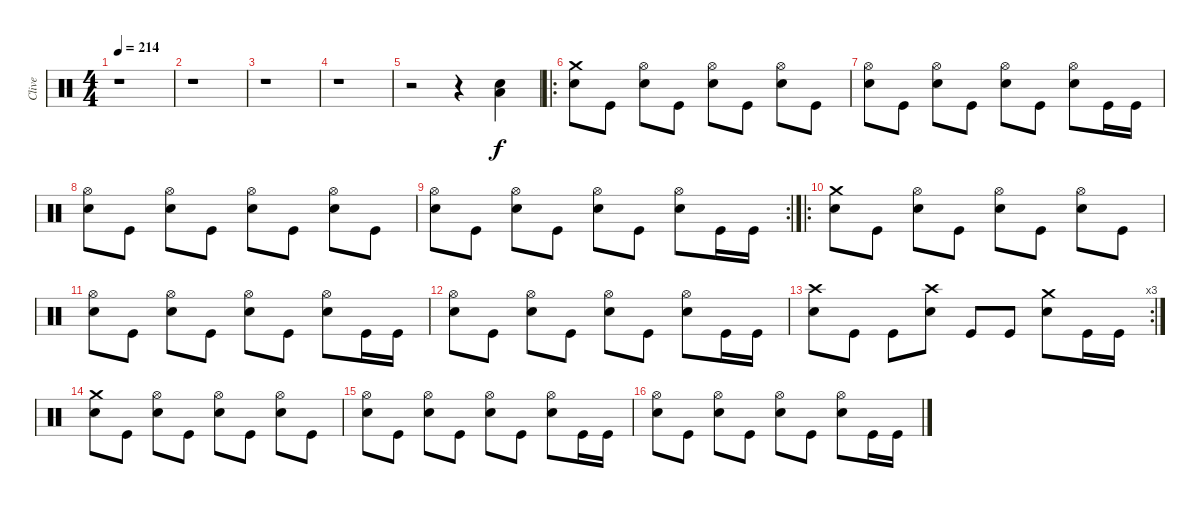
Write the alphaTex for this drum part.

\track ("Clive" "Clive") {instrument percussion}
\staff {score}
\articulation defaults
\ts (4 4)
\tempo 214
\clef neutral
\ks c
r.1{dy f} |
r.1 |
r.1 |
r.1 |
r.2 r.4 ("Snare (hit) 2" "Low Floor Tom (hit)").4 |
\ro
("Crash medium (hit)" "Snare (hit) 2").8 "Kick (hit)".8 ("Hi-Hat (open)" "Snare (hit) 2").8 "Kick (hit)".8 ("Hi-Hat (open)" "Snare (hit) 2").8 "Kick (hit)".8 ("Hi-Hat (open)" "Snare (hit) 2").8 "Kick (hit)".8 |
("Hi-Hat (open)" "Snare (hit) 2").8 "Kick (hit)".8 ("Hi-Hat (open)" "Snare (hit) 2").8 "Kick (hit)".8 ("Hi-Hat (open)" "Snare (hit) 2").8 "Kick (hit)".8 ("Hi-Hat (open)" "Snare (hit) 2").8 "Kick (hit)".16 "Kick (hit)".16 |
("Hi-Hat (open)" "Snare (hit) 2").8 "Kick (hit)".8 ("Hi-Hat (open)" "Snare (hit) 2").8 "Kick (hit)".8 ("Hi-Hat (open)" "Snare (hit) 2").8 "Kick (hit)".8 ("Hi-Hat (open)" "Snare (hit) 2").8 "Kick (hit)".8 |
\rc 2
("Hi-Hat (open)" "Snare (hit) 2").8 "Kick (hit)".8 ("Hi-Hat (open)" "Snare (hit) 2").8 "Kick (hit)".8 ("Hi-Hat (open)" "Snare (hit) 2").8 "Kick (hit)".8 ("Hi-Hat (open)" "Snare (hit) 2").8 "Kick (hit)".16 "Kick (hit)".16 |
\ro
("Crash medium (hit)" "Snare (hit) 2").8 "Kick (hit)".8 ("Hi-Hat (open)" "Snare (hit) 2").8 "Kick (hit)".8 ("Hi-Hat (open)" "Snare (hit) 2").8 "Kick (hit)".8 ("Hi-Hat (open)" "Snare (hit) 2").8 "Kick (hit)".8 |
("Hi-Hat (open)" "Snare (hit) 2").8 "Kick (hit)".8 ("Hi-Hat (open)" "Snare (hit) 2").8 "Kick (hit)".8 ("Hi-Hat (open)" "Snare (hit) 2").8 "Kick (hit)".8 ("Hi-Hat (open)" "Snare (hit) 2").8 "Kick (hit)".16 "Kick (hit)".16 |
("Hi-Hat (open)" "Snare (hit) 2").8 "Kick (hit)".8 ("Hi-Hat (open)" "Snare (hit) 2").8 "Kick (hit)".8 ("Hi-Hat (open)" "Snare (hit) 2").8 "Kick (hit)".8 ("Hi-Hat (open)" "Snare (hit) 2").8 "Kick (hit)".16 "Kick (hit)".16 |
\rc 3
("Crash high (hit)" "Snare (hit) 2").8 "Kick (hit)".8 "Kick (hit)".8 ("Crash high (hit)" "Snare (hit) 2").8 "Kick (hit)".8 "Kick (hit)".8 ("Crash medium (hit)" "Snare (hit) 2").8 "Kick (hit)".16 "Kick (hit)".16 |
("Crash medium (hit)" "Snare (hit) 2").8 "Kick (hit)".8 ("Hi-Hat (open)" "Snare (hit) 2").8 "Kick (hit)".8 ("Hi-Hat (open)" "Snare (hit) 2").8 "Kick (hit)".8 ("Hi-Hat (open)" "Snare (hit) 2").8 "Kick (hit)".8 |
("Hi-Hat (open)" "Snare (hit) 2").8 "Kick (hit)".8 ("Hi-Hat (open)" "Snare (hit) 2").8 "Kick (hit)".8 ("Hi-Hat (open)" "Snare (hit) 2").8 "Kick (hit)".8 ("Hi-Hat (open)" "Snare (hit) 2").8 "Kick (hit)".16 "Kick (hit)".16 |
("Hi-Hat (open)" "Snare (hit) 2").8 "Kick (hit)".8 ("Hi-Hat (open)" "Snare (hit) 2").8 "Kick (hit)".8 ("Hi-Hat (open)" "Snare (hit) 2").8 "Kick (hit)".8 ("Hi-Hat (open)" "Snare (hit) 2").8 "Kick (hit)".16 "Kick (hit)".16
